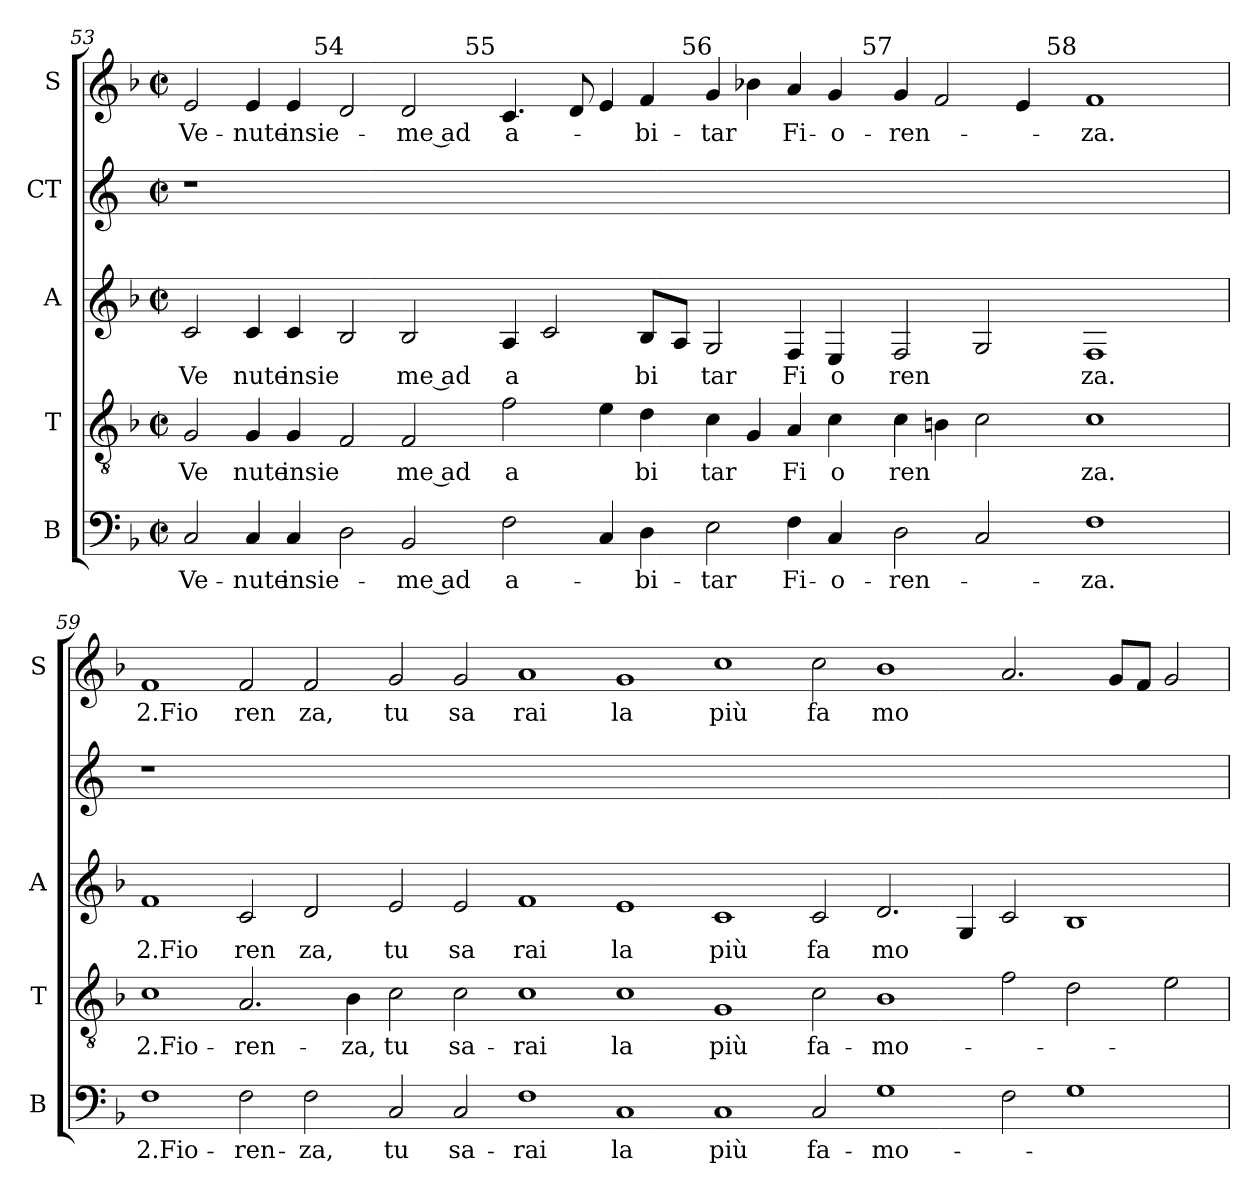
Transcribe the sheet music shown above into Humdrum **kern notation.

**kern	**text	**kern	**text	**kern	**text	**kern	**kern	**text
*part5	*part5	*part4	*part4	*part3	*part3	*part2	*part1	*part1
*staff5	*staff5	*staff4	*staff4	*staff3	*staff3	*staff2	*staff1	*staff1
*I"B	*	*I"T	*	*I"A	*	*I"CT	*I"S	*
*I'B	*	*I'T	*	*I'A	*	*	*I'S	*
*clefF4	*	*clefGv2	*	*clefG2	*	*clefG2	*clefG2	*
*k[b-]	*	*k[b-]	*	*k[b-]	*	*	*k[b-]	*
*F:	*	*F:	*	*F:	*	*	*F:	*
*M2/2	*	*M2/2	*	*M2/2	*	*M2/2	*M2/2	*
*met(c|)	*	*met(c|)	*	*met(c|)	*	*met(c|)	*met(c|)	*
=53	=53	=53	=53	=53	=53	=53	=53	=53
!	!LO:LY:b:cj	!	!LO:LY:b:cj	!	!LO:LY:b:cj	!	!	!LO:LY:b:cj
*	*	*	*	*	*	*	*^	*
*	*	*	*	*	*	*	*	*^	*
*	*	*	*	*	*	*	*	*	*^	*
*	*	*	*	*	*	*	*	*	*	*^	*
2C/	Ve-	2G/	Ve	2c/	Ve	1r	2e/	2..ryy	1ryy	1ryy	1ryy	Ve-
!	!LO:LY:b:cj	!	!LO:LY:b:cj	!	!LO:LY:b:cj	!	!	!	!	!	!	!LO:LY:b:cj
4C/	-nute	4G/	nute	4c/	nute	.	4e/	.	.	.	.	-nute
!	!LO:LY:b	!	!LO:LY:b	!	!LO:LY:b	!	!	!	!	!	!	!LO:LY:b
4C/	insie-	4G/	insie	4c/	insie	.	4e/	.	.	.	.	insie-
!	!	!	!	!	!	!	!	!LO:TX:a:t=54	!	!	!	!
.	.	.	.	.	.	.	.	1ryy	.	.	.	.
2D\	.	2F/	.	2B-/	.	00ryy	2d/	.	2ryy	1ryy	1ryy	.
!	!LO:LY:b:rj	!	!LO:LY:b:rj	!	!LO:LY:b:rj	!	!	!	!	!	!	!LO:LY:b:rj
2BB-/	-me ad	2F/	me ad	2B-/	me ad	.	2d/	.	4ryy	.	.	-me ad
.	.	.	.	.	.	.	.	.	16.ryy	.	.	.
!	!	!	!	!	!	!	!	!	!LO:TX:a:t=55	!	!	!
.	.	.	.	.	.	.	.	.	1ryy	.	.	.
.	.	.	.	.	.	.	.	1ryy	.	.	.	.
!	!LO:LY:b:cj	!	!LO:LY:b:cj	!	!LO:LY:b:cj	!	!	!	!	!	!	!LO:LY:b:cj
2F\	a-	2f\	a	4A/	a	.	4.c/	.	.	2ryy	1ryy	a-
.	.	.	.	2c/	.	.	.	.	.	.	.	.
.	.	.	.	.	.	.	8d/	.	.	.	.	.
4C/	.	4e\	.	.	.	.	4e/	.	.	4ryy	.	.
!	!LO:LY:b:cj	!	!LO:LY:b:cj	!	!LO:LY:b:cj	!	!	!	!	!	!	!LO:LY:b:cj
4D\	-bi-	4d\	bi	8B-/L	bi	.	4f/	.	.	8ryy	.	-bi-
.	.	.	.	.	.	.	.	.	1ryy	.	.	.
.	.	.	.	8A/J	.	.	.	1ryy	.	64ryy	.	.
!	!	!	!	!	!	!	!	!	!	!LO:TX:a:t=56	!	!
.	.	.	.	.	.	.	.	.	.	1ryy	.	.
!	!LO:LY:b:cj	!	!LO:LY:b	!	!LO:LY:b:cj	!	!	!	!	!	!	!LO:LY:b
2E\	-tar	4c\	tar	2G/	tar	.	4g/	.	.	.	1ryy	-tar
.	.	4G/	.	.	.	.	4b-X\	.	.	.	.	.
!	!LO:LY:b:cj	!	!LO:LY:b:cj	!	!LO:LY:b:cj	!	!	!	!	!	!	!LO:LY:b:cj
4F\	Fi-	4A/	Fi	4F/	Fi	.	4a/	.	.	.	.	Fi-
!	!LO:LY:b:cj	!	!LO:LY:b:cj	!	!LO:LY:b:cj	!	!	!	!	!	!	!LO:LY:b:cj
4C/	-o-	4c\	o	4E/	o	.	4g/	.	.	.	.	-o-
.	.	.	.	.	.	.	.	.	1ryy	.	.	.
!	!	!	!	!	!	!	!	!LO:TX:a:t=57	!	!	!	!
.	.	.	.	.	.	.	.	1ryy	.	.	.	.
.	.	.	.	.	.	.	.	.	.	1ryy	.	.
!	!LO:LY:b	!	!LO:LY:b	!	!LO:LY:b	!	!	!	!	!	!	!LO:LY:b
2D\	-ren-	4c\	ren	2F/	ren	.	4g/	.	.	.	2ryy	-ren-
.	.	4B\	.	.	.	.	2f/	.	.	.	.	.
2C/	.	2c\	.	2G/	.	.	.	.	.	.	4ryy	.
.	.	.	.	.	.	.	4e/	.	.	.	16..ryy	.
.	.	.	.	.	.	.	.	.	1ryy	.	.	.
!	!	!	!	!	!	!	!	!	!	!	!LO:TX:a:t=58	!
.	.	.	.	.	.	.	.	.	.	.	1ryy	.
.	.	.	.	.	.	.	.	1ryy	.	.	.	.
.	.	.	.	.	.	.	.	.	.	1ryy	.	.
!	!LO:LY:b:cj	!	!LO:LY:b:cj	!	!LO:LY:b:cj	!	!	!	!	!	!	!LO:LY:b:cj
1F	-za.	1c	za.	1F	za.	1ryy	1f	.	.	.	.	-za.
.	.	.	.	.	.	.	.	.	8ryy	.	.	.
.	.	.	.	.	.	.	.	.	.	.	8ryy	.
.	.	.	.	.	.	.	.	8ryy	.	.	.	.
.	.	.	.	.	.	.	.	.	.	16..ryy	.	.
.	.	.	.	.	.	.	.	.	32ryy	.	.	.
.	.	.	.	.	.	.	.	.	.	.	64ryy	.
!!LO:PB:g=z
=59	=59	=59	=59	=59	=59	=59	=59	=59	=59	=59	=59	=59
!	!LO:LY:b:rj	!	!LO:LY:b:rj	!	!LO:LY:b:rj	!	!	!	!	!	!	!LO:LY:b:rj
*	*	*	*	*	*	*	*v	*v	*v	*v	*v	*
1F	2.Fio-	1c	2.Fio-	1f	2.Fio	1r	1f	2.Fio
!	!LO:LY:b:cj	!	!LO:LY:b:cj	!	!LO:LY:b:cj	!	!	!LO:LY:b:cj
2F\	-ren-	2.A/	-ren-	2c/	ren	000ryy	2f/	ren
!	!LO:LY:b:cj	!	!	!	!LO:LY:b:cj	!	!	!LO:LY:b:cj
2F\	-za,	.	.	2d/	za,	.	2f/	za,
!	!	!	!LO:LY:b:cj	!	!	!	!	!
.	.	4B-\	-za,	.	.	.	.	.
!	!LO:LY:b:cj	!	!LO:LY:b:cj	!	!LO:LY:b:cj	!	!	!LO:LY:b:cj
2C/	tu	2c\	tu	2e/	tu	.	2g/	tu
!	!LO:LY:b:cj	!	!LO:LY:b:cj	!	!LO:LY:b:cj	!	!	!LO:LY:b:cj
2C/	sa-	2c\	sa-	2e/	sa	.	2g/	sa
!	!LO:LY:b:cj	!	!LO:LY:b:cj	!	!LO:LY:b:cj	!	!	!LO:LY:b:cj
1F	-rai	1c	-rai	1f	rai	.	1a	rai
!	!LO:LY:b:cj	!	!LO:LY:b:cj	!	!LO:LY:b:cj	!	!	!LO:LY:b:cj
1C	la	1c	la	1e	la	.	1g	la
!	!LO:LY:b:cj	!	!LO:LY:b:cj	!	!LO:LY:b:cj	!	!	!LO:LY:b:cj
1C	più	1G	più	1c	più	.	1cc	più
!	!LO:LY:b:cj	!	!LO:LY:b:cj	!	!LO:LY:b:cj	!	!	!LO:LY:b:cj
2C/	fa-	2c\	fa-	2c/	fa	.	2cc\	fa
!	!LO:LY:b:cj	!	!LO:LY:b:cj	!	!LO:LY:b	!	!	!LO:LY:b:cj
1G	-mo-	1B-	-mo-	2.d/	mo	.	1b-	mo
.	.	.	.	4G/	.	.	.	.
2F\	.	2f\	.	2c/	.	.	2.a/	.
1G	.	2d\	.	1B-	.	.	.	.
.	.	.	.	.	.	.	8g/L	.
.	.	.	.	.	.	.	8f/J	.
.	.	2e\	.	.	.	.	2g/	.
=	=	=	=	=	=	=	=	=
*-	*-	*-	*-	*-	*-	*-	*-	*-
